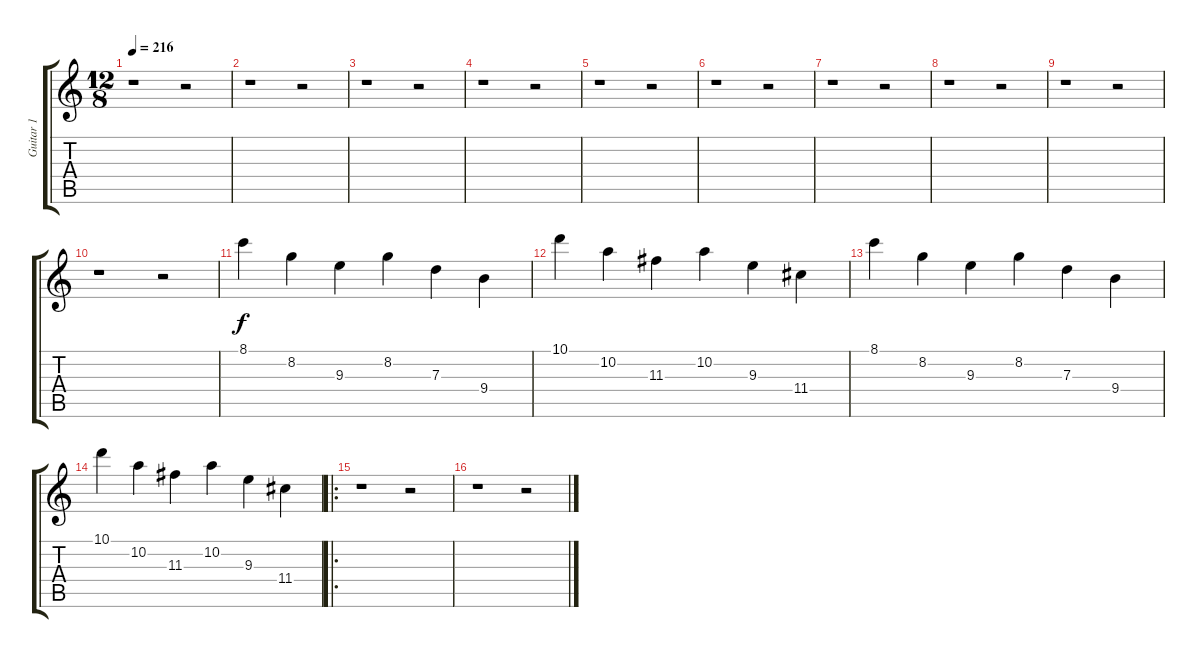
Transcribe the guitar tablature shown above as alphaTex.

\track ("Guitar 1" "Guitar 1") {instrument distortionguitar}
\staff {score tabs}
\tuning (E4 B3 G3 D3 A2 E2) {hide}
\ts (12 8)
\tempo 216
\clef g2
\ks c
r.1{dy f} r.2 |
r.1 r.2 |
r.1 r.2 |
r.1 r.2 |
r.1 r.2 |
r.1 r.2 |
r.1 r.2 |
r.1 r.2 |
r.1 r.2 |
r.1 r.2 |
8.1.4 8.2.4 9.3.4 8.2.4 7.3.4 9.4.4 |
10.1.4 10.2.4 11.3.4 10.2.4 9.3.4 11.4.4 |
8.1.4 8.2.4 9.3.4 8.2.4 7.3.4 9.4.4 |
10.1.4 10.2.4 11.3.4 10.2.4 9.3.4 11.4.4 |
\ro
r.1 r.2 |
r.1 r.2
